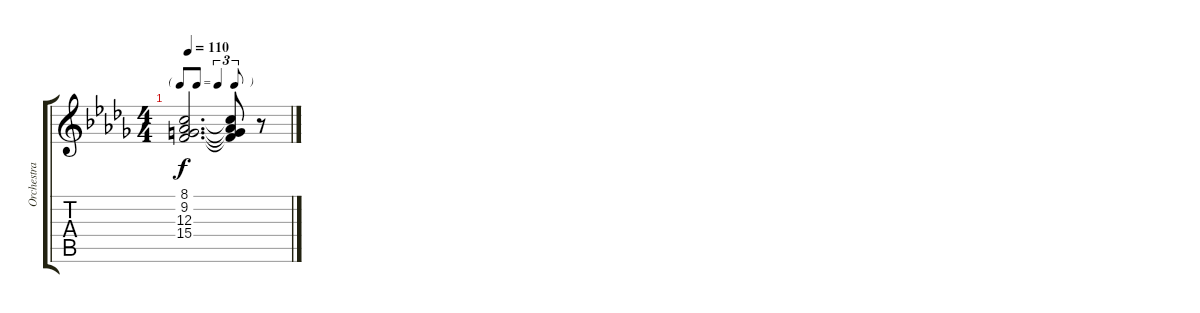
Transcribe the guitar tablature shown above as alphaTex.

\track ("Orchestra" "Orchestra") {instrument frenchhorn}
\staff {score tabs}
\tuning (E4 B3 G3 D3 A2 E2) {hide}
\ts (4 4)
\tf triplet8th
\tempo 110
\clef g2
\ks db
(8.1 9.2 12.3 15.4).2{d dy f} (8.1{t} 9.2{t} 12.3{t} 15.4{t}).8 r.8
